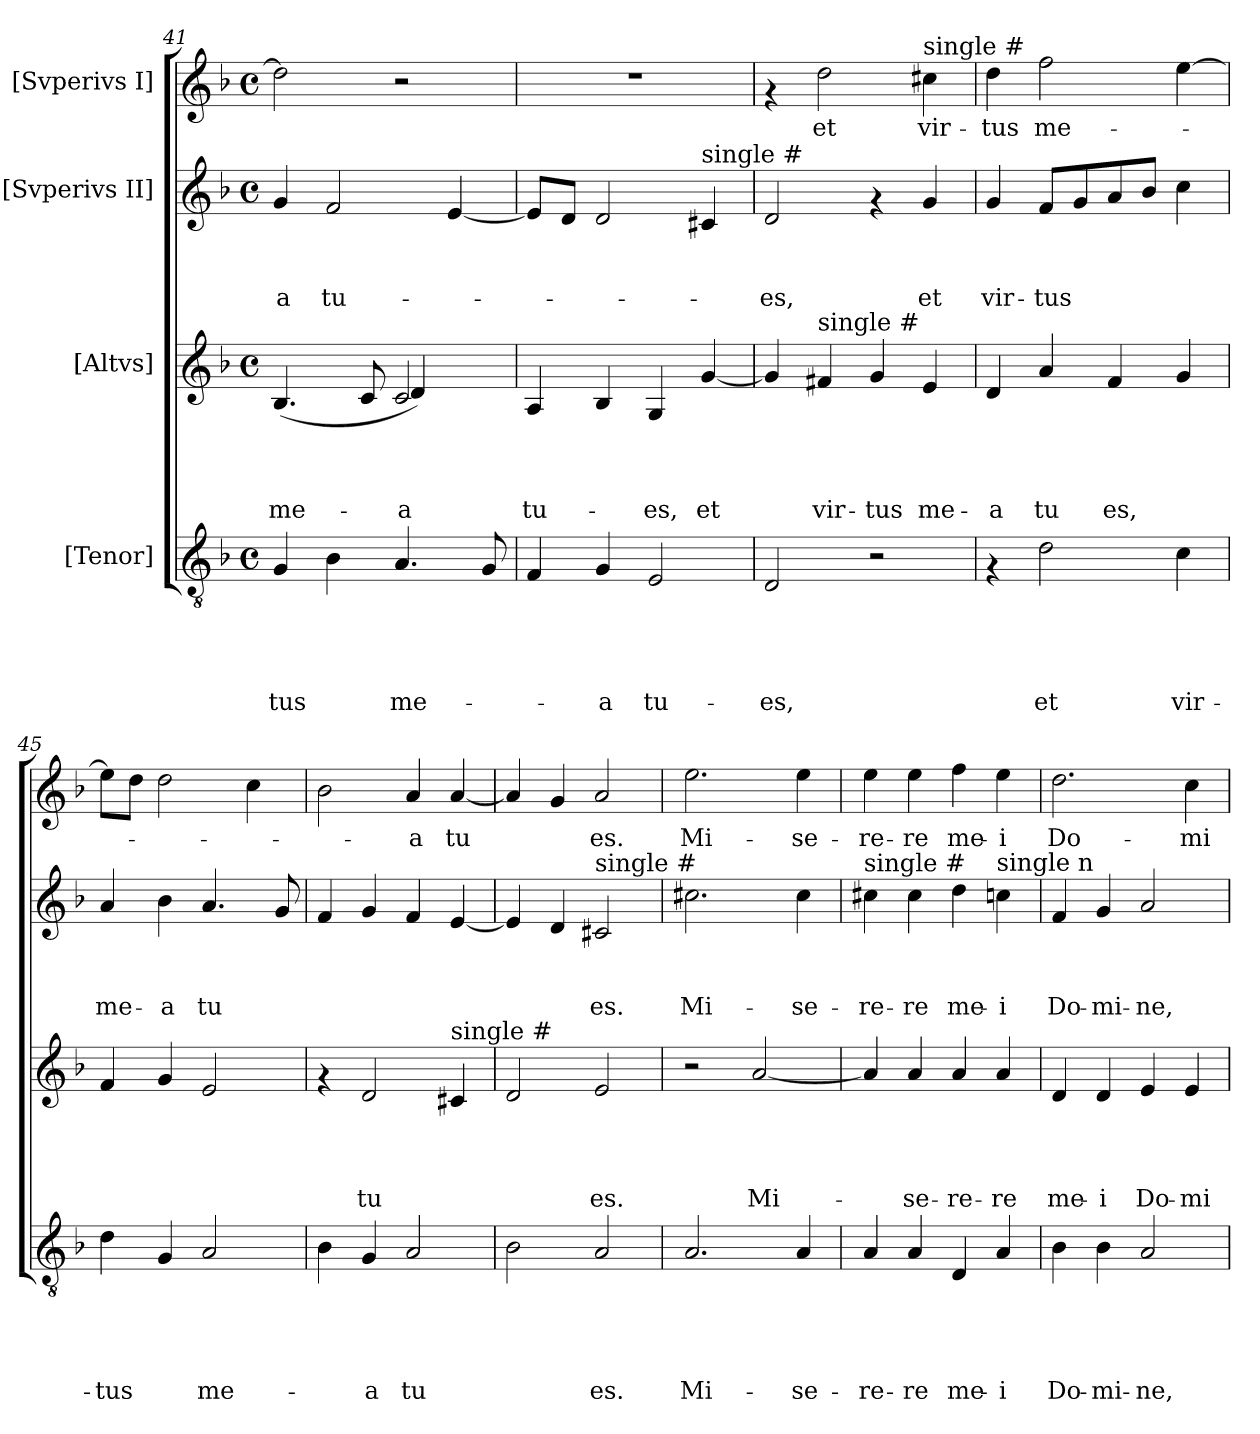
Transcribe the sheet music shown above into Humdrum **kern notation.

**kern	**text	**text	**text	**text	**text	**kern	**text	**text	**text	**text	**kern	**text	**text	**text	**kern	**text
*part4	*part4	*part4	*part4	*part4	*part4	*part3	*part3	*part3	*part3	*part3	*part2	*part2	*part2	*part2	*part1	*part1
*staff4	*staff4	*staff4	*staff4	*staff4	*staff4	*staff3	*staff3	*staff3	*staff3	*staff3	*staff2	*staff2	*staff2	*staff2	*staff1	*staff1
*I"[Tenor]	*	*	*	*	*	*I"[Altvs]	*	*	*	*	*I"[Svperivs II]	*	*	*	*I"[Svperivs I]	*
*clefGv2	*	*	*	*	*	*clefG2	*	*	*	*	*clefG2	*	*	*	*clefG2	*
*k[b-]	*	*	*	*	*	*k[b-]	*	*	*	*	*k[b-]	*	*	*	*k[b-]	*
*F:	*	*	*	*	*	*F:	*	*	*	*	*F:	*	*	*	*F:	*
*M4/4	*	*	*	*	*	*M4/4	*	*	*	*	*M4/4	*	*	*	*M4/4	*
*met(c)	*	*	*	*	*	*met(c)	*	*	*	*	*met(c)	*	*	*	*met(c)	*
=41	=41	=41	=41	=41	=41	=41	=41	=41	=41	=41	=41	=41	=41	=41	=41	=41
!	!	!	!	!	!LO:LY:b	!	!	!	!	!LO:LY:b	!	!	!	!LO:LY:b	!	!
*	*	*	*	*	*	*^	*	*	*	*	*	*	*	*	*	*
4G/	.	.	.	.	-tus	(4.B-/	2ryy	.	.	.	-me-	4g/	.	.	-a	2dd\]	.
!	!	!	!	!	!	!	!	!	!	!	!	!	!	!	!LO:LY:b	!	!
4B-\	.	.	.	.	.	.	.	.	.	.	.	2f/	.	.	tu-	.	.
.	.	.	.	.	.	8c>/	.	.	.	.	.	.	.	.	.	.	.
!	!	!	!	!	!LO:LY:b	!	!	!	!	!	!LO:LY:b	!	!	!	!	!	!
4.A/	.	.	.	.	me-	2c/	4d/)	.	.	.	-a	.	.	.	.	2r	.
.	.	.	.	.	.	.	4ryy	.	.	.	.	[<4e/	.	.	.	.	.
8G/	.	.	.	.	.	.	.	.	.	.	.	.	.	.	.	.	.
*	*	*	*	*	*	*v	*v	*	*	*	*	*	*	*	*	*	*
=42	=42	=42	=42	=42	=42	=42	=42	=42	=42	=42	=42	=42	=42	=42	=42	=42
!	!	!	!	!	!	!	!	!	!	!LO:LY:b	!	!	!	!	!	!
4F/	.	.	.	.	.	4A/	.	.	.	tu-	8e/L]	.	.	.	1r	.
.	.	.	.	.	.	.	.	.	.	.	8d/J	.	.	.	.	.
!	!	!	!	!	!LO:LY:b	!	!	!	!	!	!	!	!	!	!	!
4G/	.	.	.	.	-a	4B-/	.	.	.	.	2d/	.	.	.	.	.
!	!	!	!	!	!LO:LY:b	!	!	!	!	!LO:LY:b	!	!	!	!	!	!
2E/	.	.	.	.	tu-	4G/	.	.	.	-es,	.	.	.	.	.	.
!	!	!	!	!	!	!	!	!	!	!	!LO:TX:a:t=single #	!	!	!	!	!
!	!	!	!	!	!	!	!	!	!	!LO:LY:b	!	!	!	!	!	!
.	.	.	.	.	.	[<4g/	.	.	.	et	4c#/	.	.	.	.	.
=43	=43	=43	=43	=43	=43	=43	=43	=43	=43	=43	=43	=43	=43	=43	=43	=43
!	!	!	!	!	!LO:LY:b	!	!	!	!	!	!	!	!	!LO:LY:b	!	!
2D/	.	.	.	.	-es,	4g/]	.	.	.	.	2d/	.	.	-es,	4rf	.
!	!	!	!	!	!	!LO:TX:a:t=single #	!	!	!	!	!	!	!	!	!	!
!	!	!	!	!	!	!	!	!	!	!LO:LY:b	!	!	!	!	!	!LO:LY:b
.	.	.	.	.	.	4f#/	.	.	.	vir-	.	.	.	.	2dd\	et
!	!	!	!	!	!	!	!	!	!	!LO:LY:b	!	!	!	!	!	!
2r	.	.	.	.	.	4g/	.	.	.	-tus	4rf	.	.	.	.	.
!	!	!	!	!	!	!	!	!	!	!	!	!	!	!	!LO:TX:a:t=single #	!
!	!	!	!	!	!	!	!	!	!	!LO:LY:b	!	!	!	!LO:LY:b	!	!LO:LY:b
.	.	.	.	.	.	4e/	.	.	.	me-	4g/	.	.	et	4cc#\	vir-
=44	=44	=44	=44	=44	=44	=44	=44	=44	=44	=44	=44	=44	=44	=44	=44	=44
!	!	!	!	!	!	!	!	!	!	!LO:LY:b	!	!	!	!LO:LY:b	!	!LO:LY:b
4rF	.	.	.	.	.	4d/	.	.	.	-a	4g/	.	.	vir-	4dd\	-tus
!	!	!	!	!	!LO:LY:b	!	!	!	!	!LO:LY:b	!	!	!	!LO:LY:b	!	!LO:LY:b
2d\	.	.	.	.	et	4a/	.	.	.	tu	8f/L	.	.	-tus	2ff\	me-
.	.	.	.	.	.	.	.	.	.	.	8g/	.	.	.	.	.
!	!	!	!	!	!	!	!	!	!	!LO:LY:b	!	!	!	!	!	!
.	.	.	.	.	.	4f/	.	.	.	es,	8a/	.	.	.	.	.
.	.	.	.	.	.	.	.	.	.	.	8b-/J	.	.	.	.	.
!	!	!	!	!	!LO:LY:b	!	!	!	!	!	!	!	!	!	!	!
4c\	.	.	.	.	vir-	4g/	.	.	.	.	4cc\	.	.	.	[<4ee\	.
!!LO:PB:g=z
=45	=45	=45	=45	=45	=45	=45	=45	=45	=45	=45	=45	=45	=45	=45	=45	=45
!	!	!	!	!	!LO:LY:b	!	!	!	!	!	!	!	!	!LO:LY:b	!	!
4d\	.	.	.	.	-tus	4f/	.	.	.	.	4a/	.	.	me-	8ee\L]	.
.	.	.	.	.	.	.	.	.	.	.	.	.	.	.	8dd\J	.
!	!	!	!	!	!	!	!	!	!	!	!	!	!	!LO:LY:b	!	!
4G/	.	.	.	.	.	4g/	.	.	.	.	4b-\	.	.	-a	2dd\	.
!	!	!	!	!	!LO:LY:b	!	!	!	!	!	!	!	!	!LO:LY:b	!	!
2A/	.	.	.	.	me-	2e/	.	.	.	.	4.a/	.	.	tu	.	.
.	.	.	.	.	.	.	.	.	.	.	.	.	.	.	4cc\	.
.	.	.	.	.	.	.	.	.	.	.	8g/	.	.	.	.	.
=46	=46	=46	=46	=46	=46	=46	=46	=46	=46	=46	=46	=46	=46	=46	=46	=46
4B-\	.	.	.	.	.	4rf	.	.	.	.	4f/	.	.	.	2b-\	.
!	!	!	!	!	!LO:LY:b	!	!	!	!	!LO:LY:b	!	!	!	!	!	!
4G/	.	.	.	.	-a	2d/	.	.	.	tu	4g/	.	.	.	.	.
!	!	!	!	!	!LO:LY:b	!	!	!	!	!	!	!	!	!	!	!LO:LY:b
2A/	.	.	.	.	tu	.	.	.	.	.	4f/	.	.	.	4a/	-a
!	!	!	!	!	!	!LO:TX:a:t=single #	!	!	!	!	!	!	!	!	!	!
!	!	!	!	!	!	!	!	!	!	!	!	!	!	!	!	!LO:LY:b
.	.	.	.	.	.	4c#/	.	.	.	.	[<4e/	.	.	.	[<4a/	tu
=47	=47	=47	=47	=47	=47	=47	=47	=47	=47	=47	=47	=47	=47	=47	=47	=47
2B-\	.	.	.	.	.	2d/	.	.	.	.	4e/]	.	.	.	4a/]	.
.	.	.	.	.	.	.	.	.	.	.	4d/	.	.	.	4g/	.
!	!	!	!	!	!	!	!	!	!	!	!LO:TX:a:t=single #	!	!	!	!	!
!	!	!	!	!	!LO:LY:b	!	!	!	!	!LO:LY:b	!	!	!	!LO:LY:b	!	!LO:LY:b
2A/	.	.	.	.	es.	2e/	.	.	.	es.	2c#/	.	.	es.	2a/	es.
=48	=48	=48	=48	=48	=48	=48	=48	=48	=48	=48	=48	=48	=48	=48	=48	=48
!	!	!	!	!	!LO:LY:b	!	!	!	!	!	!	!	!	!LO:LY:b	!	!LO:LY:b
2.A/	.	.	.	.	Mi-	2r	.	.	.	.	2.cc#X\	.	.	Mi-	2.ee\	Mi-
!	!	!	!	!	!	!	!	!	!	!LO:LY:b	!	!	!	!	!	!
.	.	.	.	.	.	[<2a/	.	.	.	Mi-	.	.	.	.	.	.
!	!	!	!	!	!LO:LY:b	!	!	!	!	!	!	!	!	!LO:LY:b	!	!LO:LY:b
4A/	.	.	.	.	-se-	.	.	.	.	.	4cc#\	.	.	-se-	4ee\	-se-
=49	=49	=49	=49	=49	=49	=49	=49	=49	=49	=49	=49	=49	=49	=49	=49	=49
!	!	!	!	!	!	!	!	!	!	!	!LO:TX:a:t=single #	!	!	!	!	!
!	!	!	!	!	!LO:LY:b	!	!	!	!	!	!	!	!	!LO:LY:b	!	!LO:LY:b
4A/	.	.	.	.	-re-	4a/]	.	.	.	.	4cc#\	.	.	-re-	4ee\	-re-
!	!	!	!	!	!LO:LY:b	!	!	!	!	!LO:LY:b	!	!	!	!LO:LY:b	!	!LO:LY:b
4A/	.	.	.	.	-re	4a/	.	.	.	-se-	4cc#\	.	.	-re	4ee\	-re
!	!	!	!	!	!LO:LY:b	!	!	!	!	!LO:LY:b	!	!	!	!LO:LY:b	!	!LO:LY:b
4D/	.	.	.	.	me-	4a/	.	.	.	-re-	4dd\	.	.	me-	4ff\	me-
!	!	!	!	!	!	!	!	!	!	!	!LO:TX:a:t=single n	!	!	!	!	!
!	!	!	!	!	!LO:LY:b	!	!	!	!	!LO:LY:b	!	!	!	!LO:LY:b	!	!LO:LY:b
4A/	.	.	.	.	-i	4a/	.	.	.	-re	4cc\	.	.	-i	4ee\	-i
=50	=50	=50	=50	=50	=50	=50	=50	=50	=50	=50	=50	=50	=50	=50	=50	=50
!	!	!	!	!	!LO:LY:b	!	!	!	!	!LO:LY:b	!	!	!	!LO:LY:b	!	!LO:LY:b
4B-\	.	.	.	.	Do-	4d/	.	.	.	me-	4f/	.	.	Do-	2.dd\	Do-
!	!	!	!	!	!LO:LY:b	!	!	!	!	!LO:LY:b	!	!	!	!LO:LY:b	!	!
4B-\	.	.	.	.	-mi-	4d/	.	.	.	-i	4g/	.	.	-mi-	.	.
!	!	!	!	!	!LO:LY:b	!	!	!	!	!LO:LY:b	!	!	!	!LO:LY:b	!	!
2A/	.	.	.	.	-ne,	4e/	.	.	.	Do-	2a/	.	.	-ne,	.	.
!	!	!	!	!	!	!	!	!	!	!LO:LY:b	!	!	!	!	!	!LO:LY:b
.	.	.	.	.	.	4e/	.	.	.	-mi-	.	.	.	.	4cc\	-mi-
=	=	=	=	=	=	=	=	=	=	=	=	=	=	=	=	=
*-	*-	*-	*-	*-	*-	*-	*-	*-	*-	*-	*-	*-	*-	*-	*-	*-
